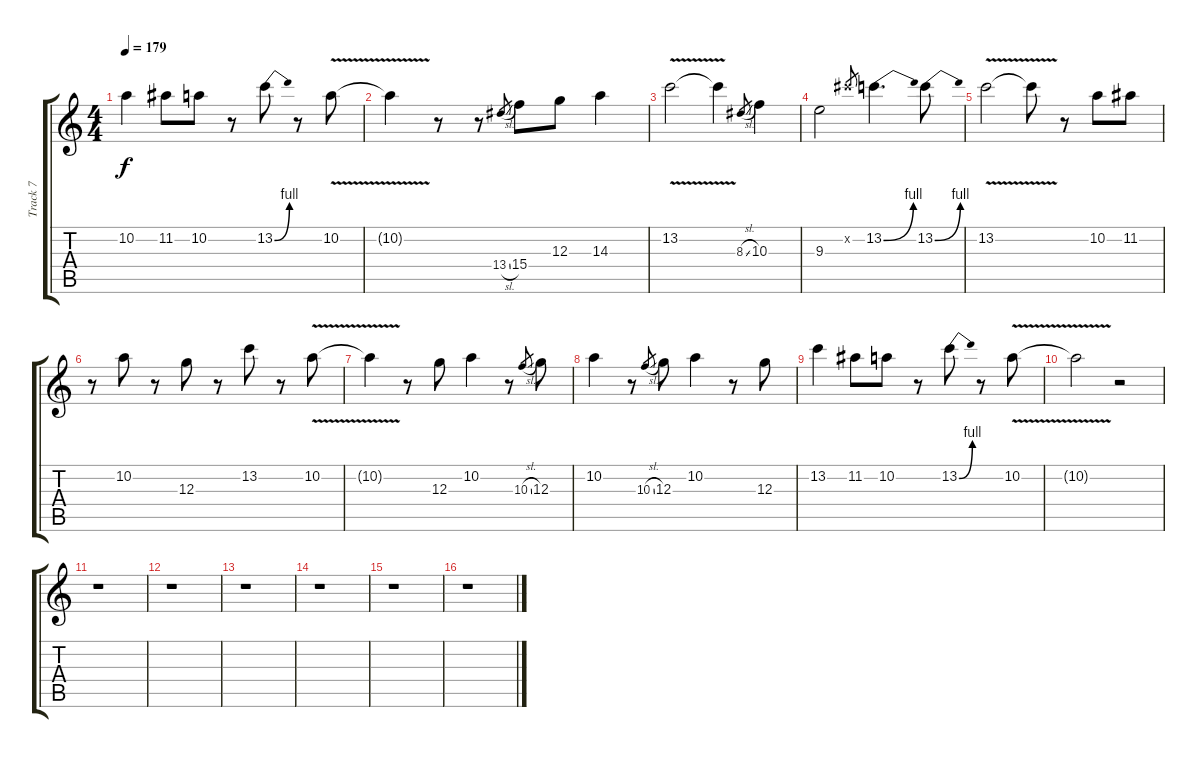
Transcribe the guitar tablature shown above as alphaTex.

\track ("Track 7" "Track 7") {instrument overdrivenguitar}
\staff {score tabs}
\tuning (E4 B3 G3 D3 A2 E2) {hide}
\ts (4 4)
\tempo 179
\clef g2
\ks c
10.2.4{dy f} 11.2.8 10.2.8 r.8 13.2{be (bend 0 0 60 4)}.8 r.8 10.2{v}.8 |
10.2{t}.4 r.8 r.8 13.4{sl}.8{gr} 15.4.8 12.3.8 14.3.4 |
13.2{v}.2 13.2{t}.4 8.3{sl}.8{gr} 10.3.4 |
9.3.2 14.2{x}.8{gr} 13.2{be (bend 0 0 60 4)}.4{d} 13.2{be (bend 0 0 60 4)}.8 |
13.2{v}.2 13.2{t}.8 r.8 10.2.8 11.2.8 |
r.8 10.2.8 r.8 12.3.8 r.8 13.2.8 r.8 10.2{v}.8 |
10.2{t}.4 r.8 12.3.8 10.2.4 r.8 10.3{sl}.8{gr} 12.3.8 |
10.2.4 r.8 10.3{sl}.8{gr} 12.3.8 10.2.4 r.8 12.3.8 |
13.2.4 11.2.8 10.2.8 r.8 13.2{be (bend 0 0 60 4)}.8 r.8 10.2{v}.8 |
10.2{t}.2 r.2 |
r.1 |
r.1 |
r.1 |
r.1 |
r.1 |
r.1
